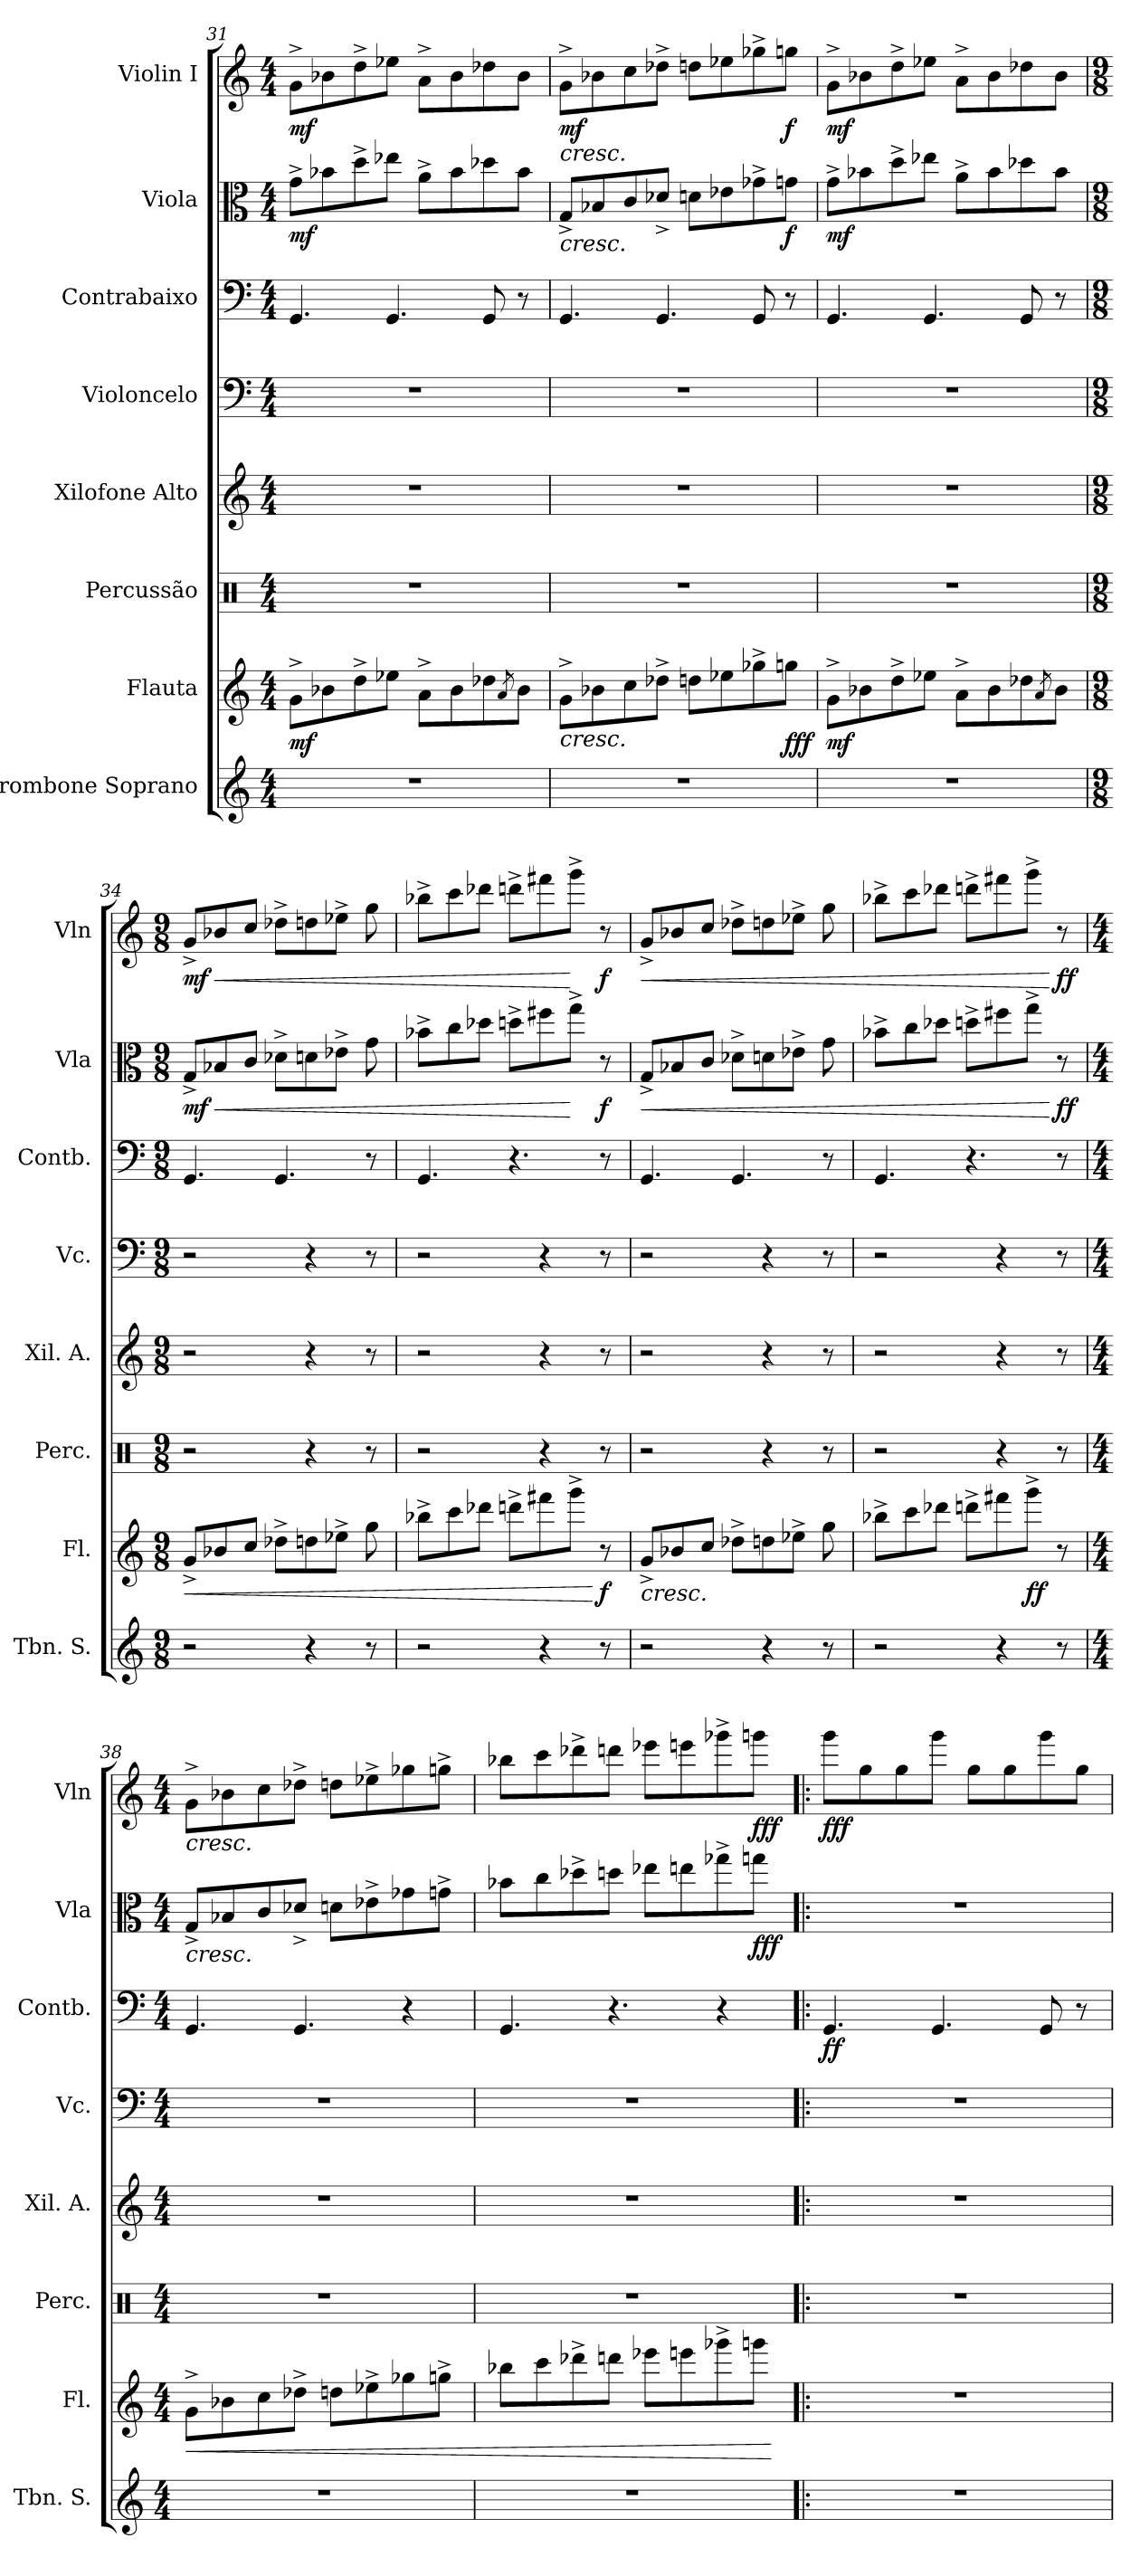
**kern	**kern	**dynam	**kern	**kern	**kern	**kern	**dynam	**kern	**dynam	**kern	**dynam
*part8	*part7	*part7	*part6	*part5	*part4	*part3	*part3	*part2	*part2	*part1	*part1
*staff8	*staff7	*staff7	*staff6	*staff5	*staff4	*staff3	*staff3	*staff2	*staff2	*staff1	*staff1
*I"Trombone Soprano	*I"Flauta	*	*I"Percussão	*I"Xilofone Alto	*I"Violoncelo	*I"Contrabaixo	*	*I"Viola	*	*I"Violin I	*
*I'Tbn. S.	*I'Fl.	*	*I'Perc.	*I'Xil. A.	*I'Vc.	*I'Contb.	*	*I'Vla	*	*I'Vln	*
!!LO:PB:g=z
*clefG2	*clefG2	*	*clefX	*clefG2	*clefF4	*clefF4	*	*clefC3	*	*clefG2	*
*	*	*	*	*	*	*ITrd7c12	*	*	*	*	*
*k[]	*k[]	*	*k[]	*k[]	*k[]	*k[]	*	*k[]	*	*k[]	*
*M4/4	*M4/4	*	*M4/4	*M4/4	*M4/4	*M4/4	*	*M4/4	*	*M4/4	*
=31	=31	=31	=31	=31	=31	=31	=31	=31	=31	=31	=31
!	!	!LO:DY:b	!	!	!	!	!	!	!LO:DY:b	!	!LO:DY:b
1r	8g^\L	mf	1r	1r	1r	4.GGG/	.	8g^\L	mf	8g^\L	mf
.	8b-X\	.	.	.	.	.	.	8b-X\	.	8b-X\	.
.	8dd^\	.	.	.	.	.	.	8dd^\	.	8dd^\	.
.	8ee-X\J	.	.	.	.	4.GGG/	.	8ee-X\J	.	8ee-X\J	.
.	8a^\L	.	.	.	.	.	.	8a^\L	.	8a^\L	.
.	8b-\	.	.	.	.	.	.	8b-\	.	8b-\	.
.	8dd-X\	.	.	.	.	8GGG/	.	8dd-X\	.	8dd-X\	.
.	8qa/	.	.	.	.	.	.	.	.	.	.
.	8b-\J	.	.	.	.	8r	.	8b-\J	.	8b-\J	.
=32	=32	=32	=32	=32	=32	=32	=32	=32	=32	=32	=32
!	!	!LO:HP:b	!	!	!	!	!	!	!LO:HP:b	!	!LO:HP:b
!	!	!	!	!	!	!	!	!	!LO:DY:n=1:b	!	!
!	!	!	!	!	!	!	!	!	!LO:DY:n=2:b	!	!LO:DY:n=1:b
1r	8g^\L	<	1r	1r	1r	4.GGG/	.	8G^/L	< mf mf	8g^\L	< mf
.	8b-X\	.	.	.	.	.	.	8B-X/	.	8b-X\	.
.	8cc\	.	.	.	.	.	.	8c/	.	8cc\	.
.	8dd-X^\J	.	.	.	.	4.GGG/	.	8d-X^/J	.	8dd-X^\J	.
.	8ddn\L	.	.	.	.	.	.	8dn\L	.	8ddn\L	.
.	8ee-X\	.	.	.	.	.	.	8e-X\	.	8ee-X\	.
.	8gg-X^\	.	.	.	.	8GGG/	.	8g-X^\	.	8gg-X^\	.
!	!	!LO:DY:b	!	!	!	!	!	!	!LO:DY:n=3:b	!	!LO:DY:n=2:b
.	8ggn\J	fff	.	.	.	8r	.	8gn\J	f	8ggn\J	f
.	.	[	.	.	.	.	.	.	[	.	[
=33	=33	=33	=33	=33	=33	=33	=33	=33	=33	=33	=33
!	!	!LO:DY:b	!	!	!	!	!	!	!LO:DY:b	!	!LO:DY:b
1r	8g^\L	mf	1r	1r	1r	4.GGG/	.	8g^\L	mf	8g^\L	mf
.	8b-X\	.	.	.	.	.	.	8b-X\	.	8b-X\	.
.	8dd^\	.	.	.	.	.	.	8dd^\	.	8dd^\	.
.	8ee-X\J	.	.	.	.	4.GGG/	.	8ee-X\J	.	8ee-X\J	.
.	8a^\L	.	.	.	.	.	.	8a^\L	.	8a^\L	.
.	8b-\	.	.	.	.	.	.	8b-\	.	8b-\	.
.	8dd-X\	.	.	.	.	8GGG/	.	8dd-X\	.	8dd-X\	.
.	8qa/	.	.	.	.	.	.	.	.	.	.
.	8b-\J	.	.	.	.	8r	.	8b-\J	.	8b-\J	.
!!LO:PB:g=z
=34	=34	=34	=34	=34	=34	=34	=34	=34	=34	=34	=34
*M9/8	*M9/8	*	*M9/8	*M9/8	*M9/8	*M9/8	*	*M9/8	*	*M9/8	*
!	!	!LO:HP:b	!	!	!	!	!	!	!LO:HP:b	!	!LO:HP:b
!	!	!LO:DY:n=1:b	!	!	!	!	!	!	!	!	!
!	!	!LO:DY:n=2:b	!	!	!	!	!	!	!LO:DY:n=1:b	!	!LO:DY:n=1:b
2r	8g^/L	< mf mf	2r	2r	2r	4.GGG/	.	8G^/L	< mf	8g^/L	< mf
.	8b-X/	.	.	.	.	.	.	8B-X/	.	8b-X/	.
.	8cc/J	.	.	.	.	.	.	8c/J	.	8cc/J	.
.	8dd-X^\L	.	.	.	.	4.GGG/	.	8d-X^\L	.	8dd-X^\L	.
4r	8ddn\	.	4r	4r	4r	.	.	8dn\	.	8ddn\	.
.	8ee-X^\J	.	.	.	.	.	.	8e-X^\J	.	8ee-X^\J	.
8r	8gg\	.	8r	8r	8r	8r	.	8g\	.	8gg\	.
=35	=35	=35	=35	=35	=35	=35	=35	=35	=35	=35	=35
2r	8bb-X^\L	.	2r	2r	2r	4.GGG/	.	8b-X^\L	.	8bb-X^\L	.
.	8ccc\	.	.	.	.	.	.	8cc\	.	8ccc\	.
.	8ddd-X\J	.	.	.	.	.	.	8dd-X\J	.	8ddd-X\J	.
.	8dddn^\L	.	.	.	.	4.r	.	8ddn^\L	.	8dddn^\L	.
4r	8fff#X\	.	4r	4r	4r	.	.	8ff#X\	.	8fff#X\	.
.	8ggg^\J	.	.	.	.	.	.	8gg^\J	[	8ggg^\J	[
!	!	!LO:DY:n=1:b	!	!	!	!	!	!	!LO:DY:b	!	!LO:DY:b
8r	8r	[ f	8r	8r	8r	8r	.	8r	f	8r	f
=36	=36	=36	=36	=36	=36	=36	=36	=36	=36	=36	=36
!	!	!LO:HP:b	!	!	!	!	!	!	!LO:HP:b	!	!LO:HP:b
!	!	!LO:DY:n=1:b	!	!	!	!	!	!	!	!	!
!	!	!LO:DY:n=2:b	!	!	!	!	!	!	!	!	!
!	!	!LO:DY:n=3:b	!	!	!	!	!	!	!	!	!
!	!	!LO:DY:n=4:b	!	!	!	!	!	!	!LO:DY:n=1:b	!	!
!	!	!	!	!	!	!	!	!	!LO:DY:n=2:b	!	!LO:DY:n=1:b
!	!	!	!	!	!	!	!	!	!	!	!LO:DY:n=2:b
2r	8g^/L	< mf mf mf mf	2r	2r	2r	4.GGG/	.	8G^/L	< mf mf	8g^/L	< mf mf
.	8b-X/	.	.	.	.	.	.	8B-X/	.	8b-X/	.
.	8cc/J	.	.	.	.	.	.	8c/J	.	8cc/J	.
.	8dd-X^\L	.	.	.	.	4.GGG/	.	8d-X^\L	.	8dd-X^\L	.
4r	8ddn\	.	4r	4r	4r	.	.	8dn\	.	8ddn\	.
.	8ee-X^\J	.	.	.	.	.	.	8e-X^\J	.	8ee-X^\J	.
8r	8gg\	.	8r	8r	8r	8r	.	8g\	.	8gg\	.
!!LO:PB:g=z
=37	=37	=37	=37	=37	=37	=37	=37	=37	=37	=37	=37
2r	8bb-X^\L	.	2r	2r	2r	4.GGG/	.	8b-X^\L	.	8bb-X^\L	.
.	8ccc\	.	.	.	.	.	.	8cc\	.	8ccc\	.
.	8ddd-X\J	.	.	.	.	.	.	8dd-X\J	.	8ddd-X\J	.
.	8dddn^\L	.	.	.	.	4.r	.	8ddn^\L	.	8dddn^\L	.
4r	8fff#X\	.	4r	4r	4r	.	.	8ff#X\	.	8fff#X\	.
!	!	!LO:DY:b	!	!	!	!	!	!	!	!	!
.	8ggg^\J	ff	.	.	.	.	.	8gg^\J	.	8ggg^\J	.
!	!	!	!	!	!	!	!	!	!LO:DY:n=1:b	!	!LO:DY:n=1:b
8r	8r	[	8r	8r	8r	8r	.	8r	[ ff	8r	[ ff
=38	=38	=38	=38	=38	=38	=38	=38	=38	=38	=38	=38
*M4/4	*M4/4	*	*M4/4	*M4/4	*M4/4	*M4/4	*	*M4/4	*	*M4/4	*
!	!	!LO:HP:b	!	!	!	!	!	!	!LO:HP:b	!	!LO:HP:b
!	!	!LO:DY:n=1:b	!	!	!	!	!	!	!	!	!
!	!	!LO:DY:n=2:b	!	!	!	!	!	!	!	!	!
!	!	!LO:DY:n=3:b	!	!	!	!	!	!	!	!	!
!	!	!LO:DY:n=4:b	!	!	!	!	!	!	!	!	!
!	!	!LO:DY:n=5:b	!	!	!	!	!	!	!	!	!
!	!	!LO:DY:n=6:b	!	!	!	!	!	!	!LO:DY:n=1:b	!	!
!	!	!	!	!	!	!	!	!	!LO:DY:n=2:b	!	!
!	!	!	!	!	!	!	!	!	!LO:DY:n=3:b	!	!
!	!	!	!	!	!	!	!	!	!LO:DY:n=4:b	!	!LO:DY:n=1:b
!	!	!	!	!	!	!	!	!	!	!	!LO:DY:n=2:b
1r	8g^\L	< mf mf mf mf mf mf	1r	1r	1r	4.GGG/	.	8G^/L	< mf mf mf mf	8g^\L	< mf mf
.	8b-X\	.	.	.	.	.	.	8B-X/	.	8b-X\	.
.	8cc\	.	.	.	.	.	.	8c/	.	8cc\	.
.	8dd-X^\J	.	.	.	.	4.GGG/	.	8d-X^/J	.	8dd-X^\J	.
.	8ddn\L	.	.	.	.	.	.	8dn\L	.	8ddn\L	.
.	8ee-X^\	.	.	.	.	.	.	8e-X^\	.	8ee-X^\	.
.	8gg-X\	.	.	.	.	4r	.	8g-X\	.	8gg-X\	.
.	8ggn^\J	.	.	.	.	.	.	8gn^\J	.	8ggn^\J	.
=39	=39	=39	=39	=39	=39	=39	=39	=39	=39	=39	=39
1r	8bb-X\L	.	1r	1r	1r	4.GGG/	.	8b-X\L	.	8bb-X\L	.
.	8ccc\	.	.	.	.	.	.	8cc\	.	8ccc\	.
.	8ddd-X^\	.	.	.	.	.	.	8dd-X^\	.	8ddd-X^\	.
.	8dddn\J	.	.	.	.	4.r	.	8ddn\J	.	8dddn\J	.
.	8eee-X\L	.	.	.	.	.	.	8ee-X\L	.	8eee-X\L	.
.	8eeen\	.	.	.	.	.	.	8een\	.	8eeen\	.
.	8ggg-X^\	.	.	.	.	4r	.	8gg-X^\	.	8ggg-X^\	.
!	!	!	!	!	!	!	!	!	!LO:DY:b	!	!LO:DY:b
.	8gggn\J	.	.	.	.	.	.	8ggn\J	fff	8gggn\J	fff
.	.	[	.	.	.	.	.	.	[	.	[
!!LO:PB:g=z
=40!|:	=40!|:	=40!|:	=40!|:	=40!|:	=40!|:	=40!|:	=40!|:	=40!|:	=40!|:	=40!|:	=40!|:
!	!	!	!	!	!	!	!LO:DY:b	!	!	!	!LO:DY:b
1r	1r	.	1r	1r	1r	4.GGG/	ff	1r	.	8ggg\L	fff
.	.	.	.	.	.	.	.	.	.	8gg\	.
.	.	.	.	.	.	.	.	.	.	8gg\	.
.	.	.	.	.	.	4.GGG/	.	.	.	8ggg\J	.
.	.	.	.	.	.	.	.	.	.	8gg\L	.
.	.	.	.	.	.	.	.	.	.	8gg\	.
.	.	.	.	.	.	8GGG/	.	.	.	8ggg\	.
.	.	.	.	.	.	8r	.	.	.	8gg\J	.
=	=	=	=	=	=	=	=	=	=	=	=
*-	*-	*-	*-	*-	*-	*-	*-	*-	*-	*-	*-
